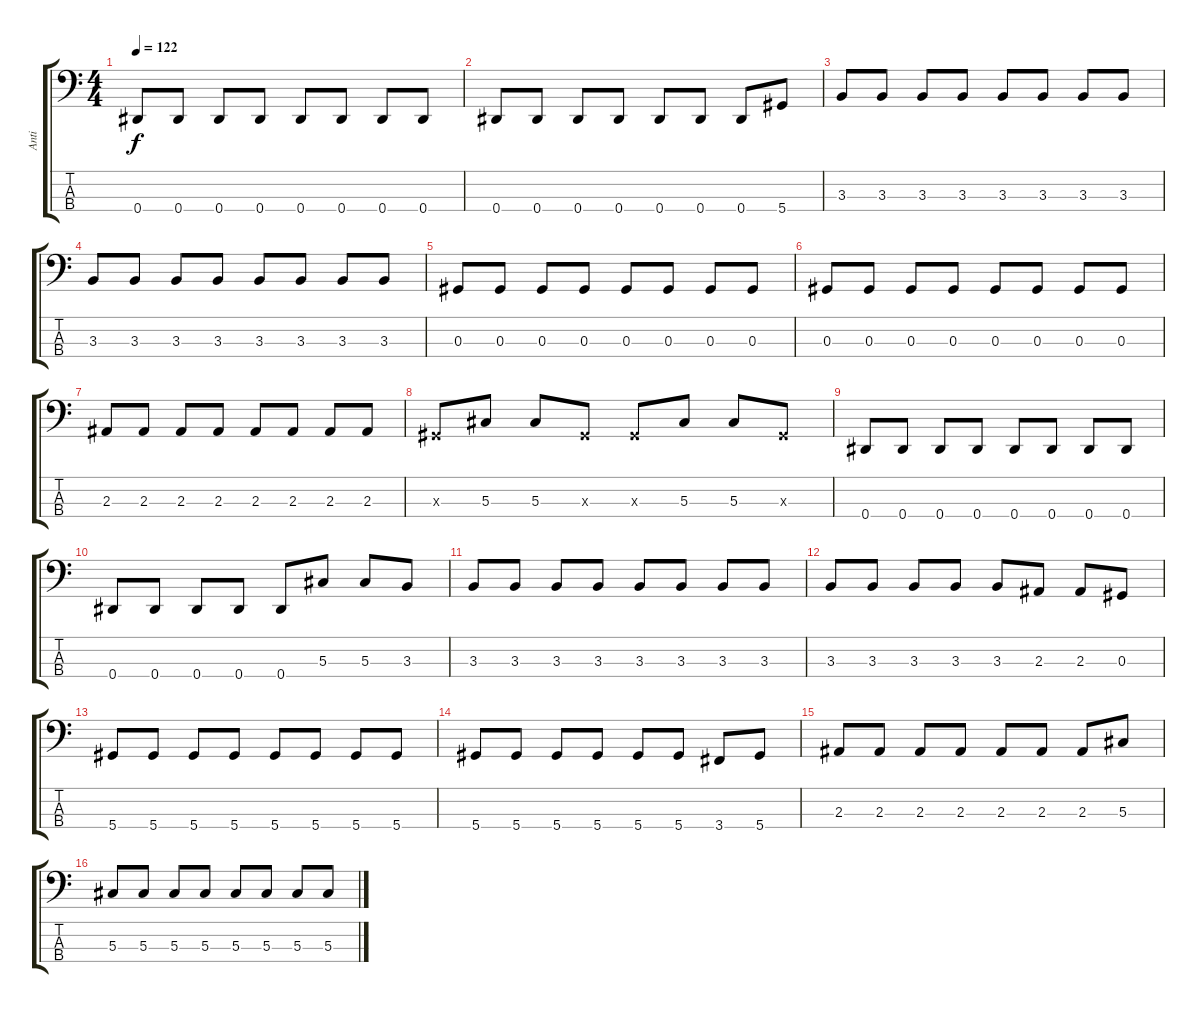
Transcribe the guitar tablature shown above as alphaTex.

\track ("Anti" "Anti") {instrument electricbasspick}
\staff {score tabs}
\tuning (Gb2 Db2 Ab1 Eb1) {hide}
\ts (4 4)
\tempo 122
\clef f4
\ks c
0.4.8{dy f} 0.4.8 0.4.8 0.4.8 0.4.8 0.4.8 0.4.8 0.4.8 |
0.4.8 0.4.8 0.4.8 0.4.8 0.4.8 0.4.8 0.4.8 5.4.8 |
3.3.8 3.3.8 3.3.8 3.3.8 3.3.8 3.3.8 3.3.8 3.3.8 |
3.3.8 3.3.8 3.3.8 3.3.8 3.3.8 3.3.8 3.3.8 3.3.8 |
0.3.8 0.3.8 0.3.8 0.3.8 0.3.8 0.3.8 0.3.8 0.3.8 |
0.3.8 0.3.8 0.3.8 0.3.8 0.3.8 0.3.8 0.3.8 0.3.8 |
2.3.8 2.3.8 2.3.8 2.3.8 2.3.8 2.3.8 2.3.8 2.3.8 |
0.3{x}.8 5.3.8 5.3.8 0.3{x}.8 0.3{x}.8 5.3.8 5.3.8 0.3{x}.8 |
0.4.8 0.4.8 0.4.8 0.4.8 0.4.8 0.4.8 0.4.8 0.4.8 |
0.4.8 0.4.8 0.4.8 0.4.8 0.4.8 5.3.8 5.3.8 3.3.8 |
3.3.8 3.3.8 3.3.8 3.3.8 3.3.8 3.3.8 3.3.8 3.3.8 |
3.3.8 3.3.8 3.3.8 3.3.8 3.3.8 2.3.8 2.3.8 0.3.8 |
5.4.8 5.4.8 5.4.8 5.4.8 5.4.8 5.4.8 5.4.8 5.4.8 |
5.4.8 5.4.8 5.4.8 5.4.8 5.4.8 5.4.8 3.4.8 5.4.8 |
2.3.8 2.3.8 2.3.8 2.3.8 2.3.8 2.3.8 2.3.8 5.3.8 |
5.3.8 5.3.8 5.3.8 5.3.8 5.3.8 5.3.8 5.3.8 5.3.8
